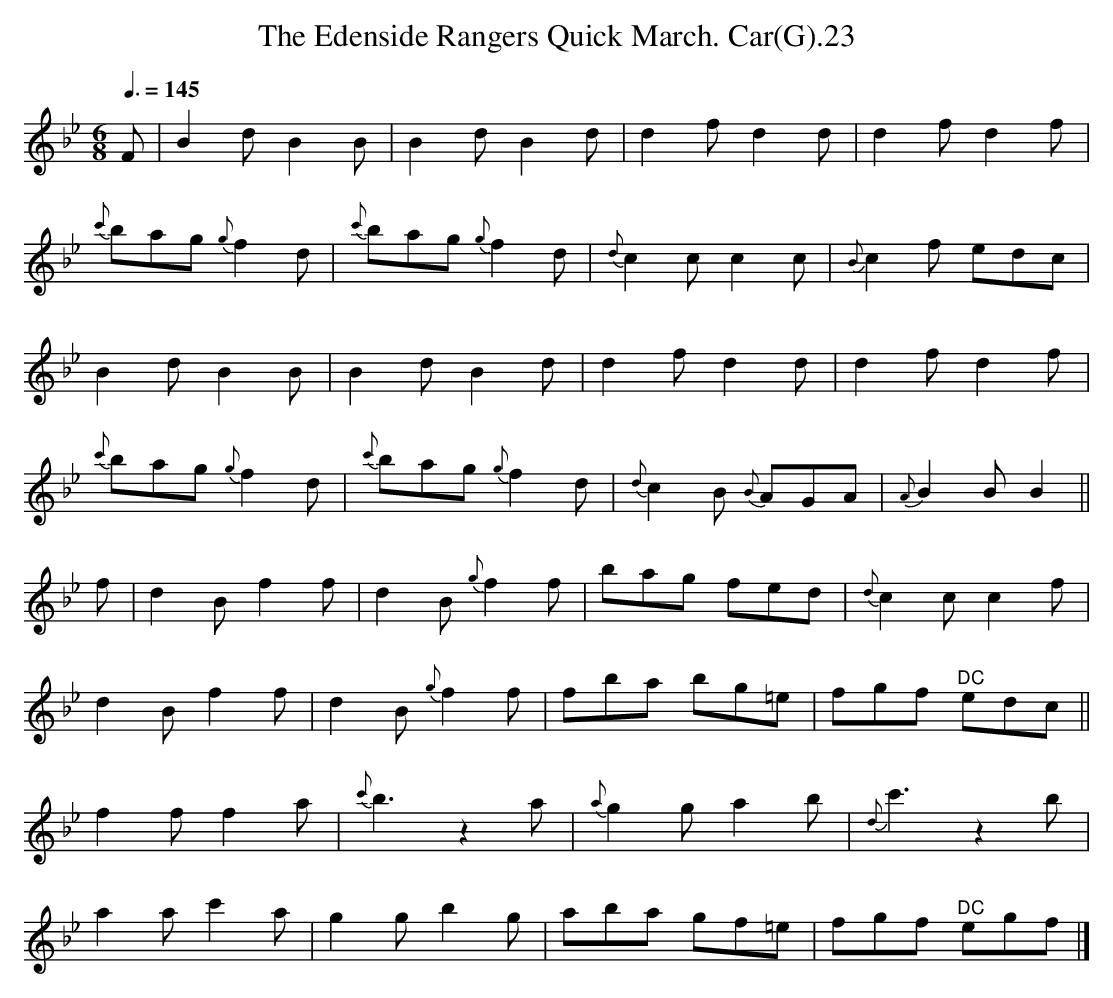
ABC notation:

X:1
T:Edenside Rangers Quick March. Car(G).23, The
M:6/8
L:1/8
Q:3/8=145
K:Bb
F|B2d B2B|B2d B2d|d2f d2d|d2f d2f|
{c'}bag {g}f2d|{c'}bag {g}f2d|{d}c2c c2c|{B}c2f edc|
B2d B2B|B2d B2d|d2f d2d|d2f d2f|
{c'}bag {g}f2d|{c'}bag {g}f2d|{d}c2B {B}AGA|{A}B2B B2||
f|d2B f2f|d2B {g}f2f|bag fed|{d}c2c c2f|
d2B f2f|d2B {g}f2f|fba bg=e|fgf "^DC"edc||
f2f f2a|{c'}b3 z2a|{a}g2g a2b|{d}c'3 z2b|
a2a c'2a|g2g b2g|aba gf=e|fgf "^DC"egf|]
